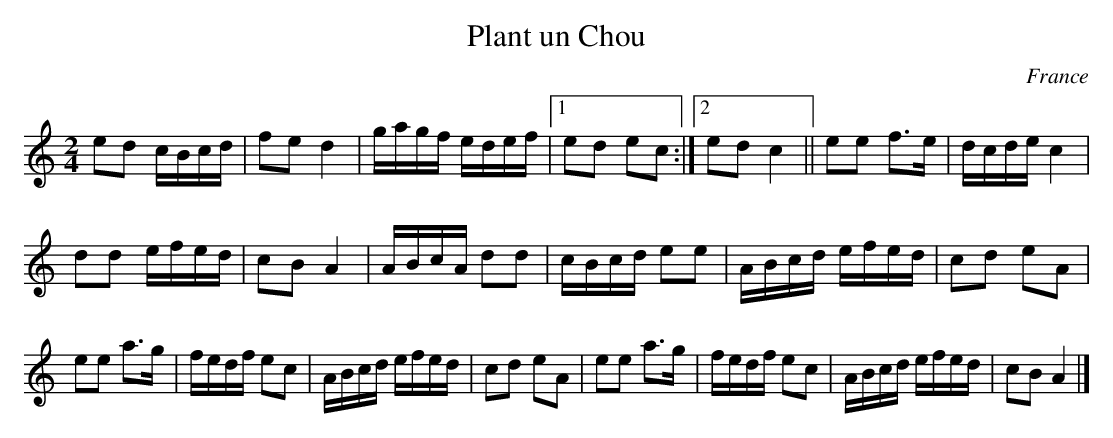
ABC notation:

X:1
T:Plant un Chou
M:2/4
O:France
K:C major
e2d2 cBcd| f2e2 d4| gagf edef |1 e2d2 e2c2 :|2 e2d2 c4 ||\
e2e2 f3e| dcde c4|
d2d2 efed| c2B2A4 | \
ABcA d2d2| cBcd e2e2| ABcd efed| c2d2 e2A2|
e2e2 a3g| fedf e2c2| ABcd efed| c2d2 e2A2| \
e2e2 a3g| fedf e2c2| ABcd efed| c2B2 A4|]
